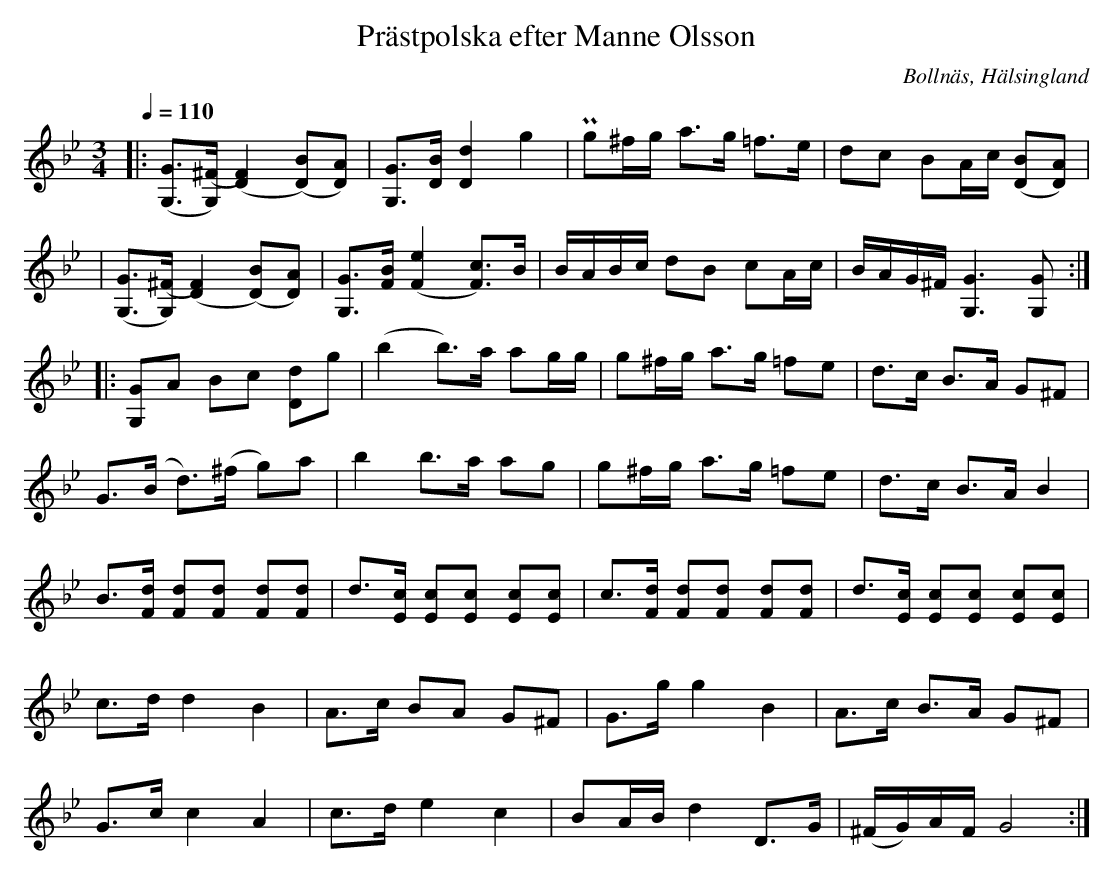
X:1
T:Prästpolska efter Manne Olsson
O:Bollnäs, Hälsingland
M:3/4
L:1/8
Q:1/4=110
K:Gm
|:[(G, G]>[G,) (^F] [F2) (D2] [(D) B][D) A]| [G, G]>[D B] [D2 d2] g2| Pg^f/g/ a>g =f>e | dc   BA/c/ [B (D][D) A]|
|[(G, G]>[G,) (^F] [F2) (D2] [(D) B][D) A]| [G, G]>[F B] [(F2 e2] [F) c]>B|B/A/B/c/  dB cA/c/  | B/A/G/^F/ [G,3 G3] [G, G] :|:
[G, G]A Bc [D d]g| (b2     b)>a ag/g/| g^f/g/ a>g =fe | d>c         B>A G^F  |
G>(B   d>)(^f   g)a        | b2     b>a      ag         | g^f/g/ a>g =fe | d>c         B>A B2   |
B>[Fd] [Fd][Fd] [Fd][Fd] | d>[Ec] [Ec][Ec] [Ec][Ec] | \
c>[Fd] [Fd][Fd] [Fd][Fd] | d>[Ec] [Ec][Ec] [Ec][Ec] |
c>d    d2       B2           | A>c    BA       G^F       | G>g    g2 B2     | A>c         B>A G^F  |
G>c    c2       A2           | c>d    e2       c2        | BA/B/  d2 D>G   | (^F/G/)A/F/ G4      :|
